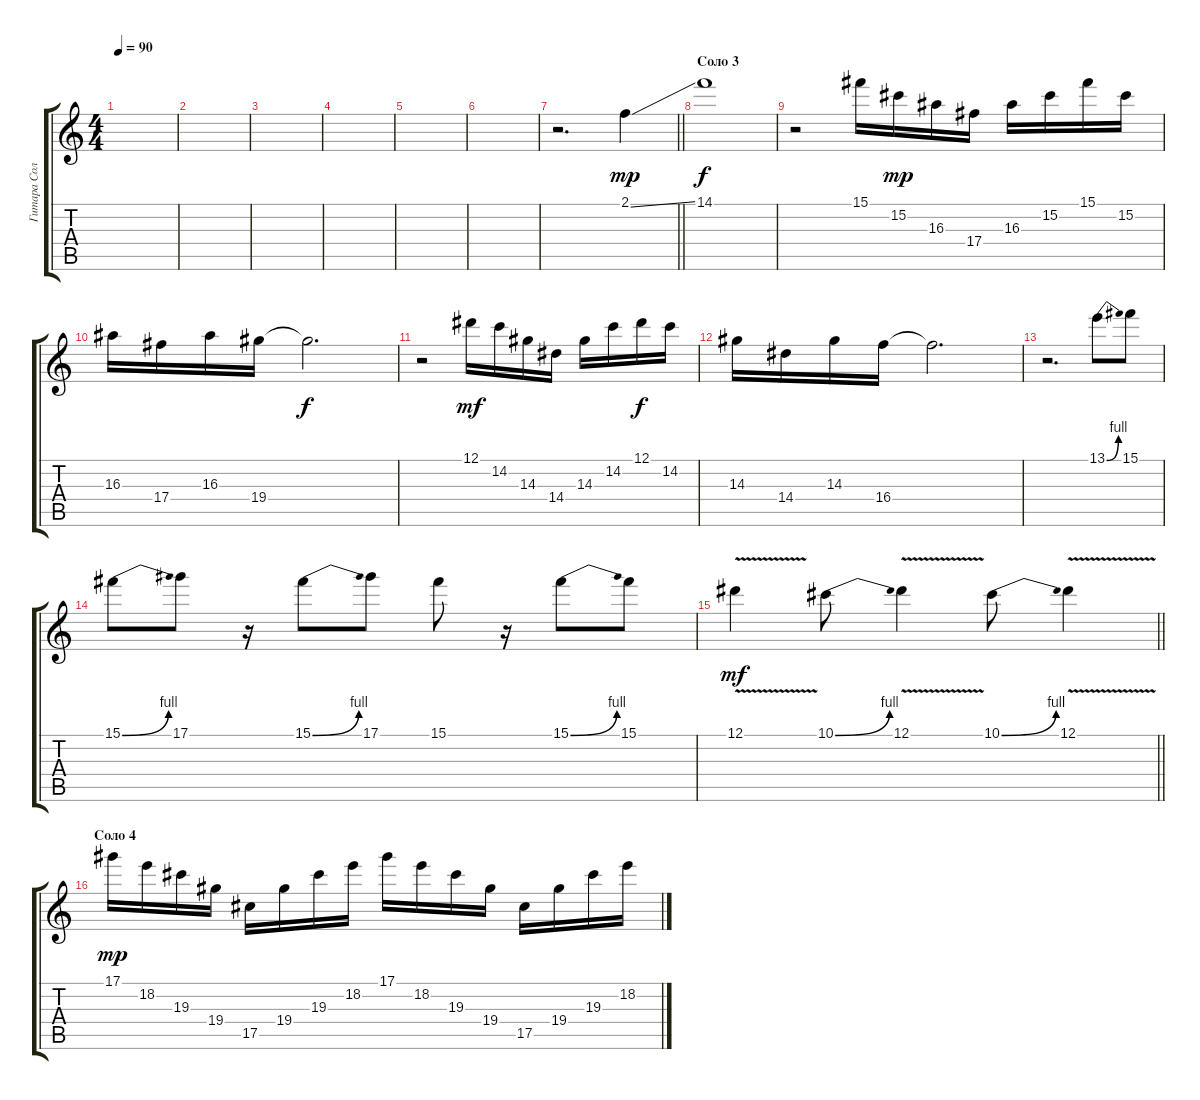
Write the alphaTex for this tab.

\track ("Гитара Соло 3" "Гитара Сол") {instrument acousticguitarsteel}
\staff {score tabs}
\tuning (Eb4 Bb3 Gb3 Db3 Ab2 Eb2) {hide}
\ts (4 4)
\tempo 90
\clef g2
\ks c
|
|
|
|
|
|
\barLineRight lightlight
r.2{d} 2.1{ss}.4{dy mp} |
\section ("" "Соло 3")
14.1.1{dy f} |
r.2 15.1.16 15.2.16{dy mp} 16.3.16 17.4.16 16.3.16 15.2.16 15.1.16 15.2.16 |
16.3.16 17.4.16 16.3.16 19.4.16 19.4{t}.2{d dy f} |
r.2 12.1.16{dy mf} 14.2.16 14.3.16 14.4.16 14.3.16 14.2.16 12.1.16{dy f} 14.2.16 |
14.3.16 14.4.16 14.3.16 16.4.16 16.4{t}.2{d} |
r.2{d} 13.1{be (bend 0 0 60 4)}.8 15.1.8 |
15.1{be (bend 0 0 60 4)}.8 17.1.8 r.16 15.1{be (bend 0 0 60 4)}.8 17.1.8 15.1.8 r.16 15.1{be (bend 0 0 60 4)}.8 15.1.8 |
\barLineRight lightlight
12.1{v}.4{dy mf} 10.1{be (bend 0 0 60 4)}.8 12.1{v}.4 10.1{be (bend 0 0 60 4)}.8 12.1{v}.4 |
\section ("" "Соло 4")
17.1.16{dy mp} 18.2.16 19.3.16 19.4.16 17.5.16 19.4.16 19.3.16 18.2.16 17.1.16 18.2.16 19.3.16 19.4.16 17.5.16 19.4.16 19.3.16 18.2.16
